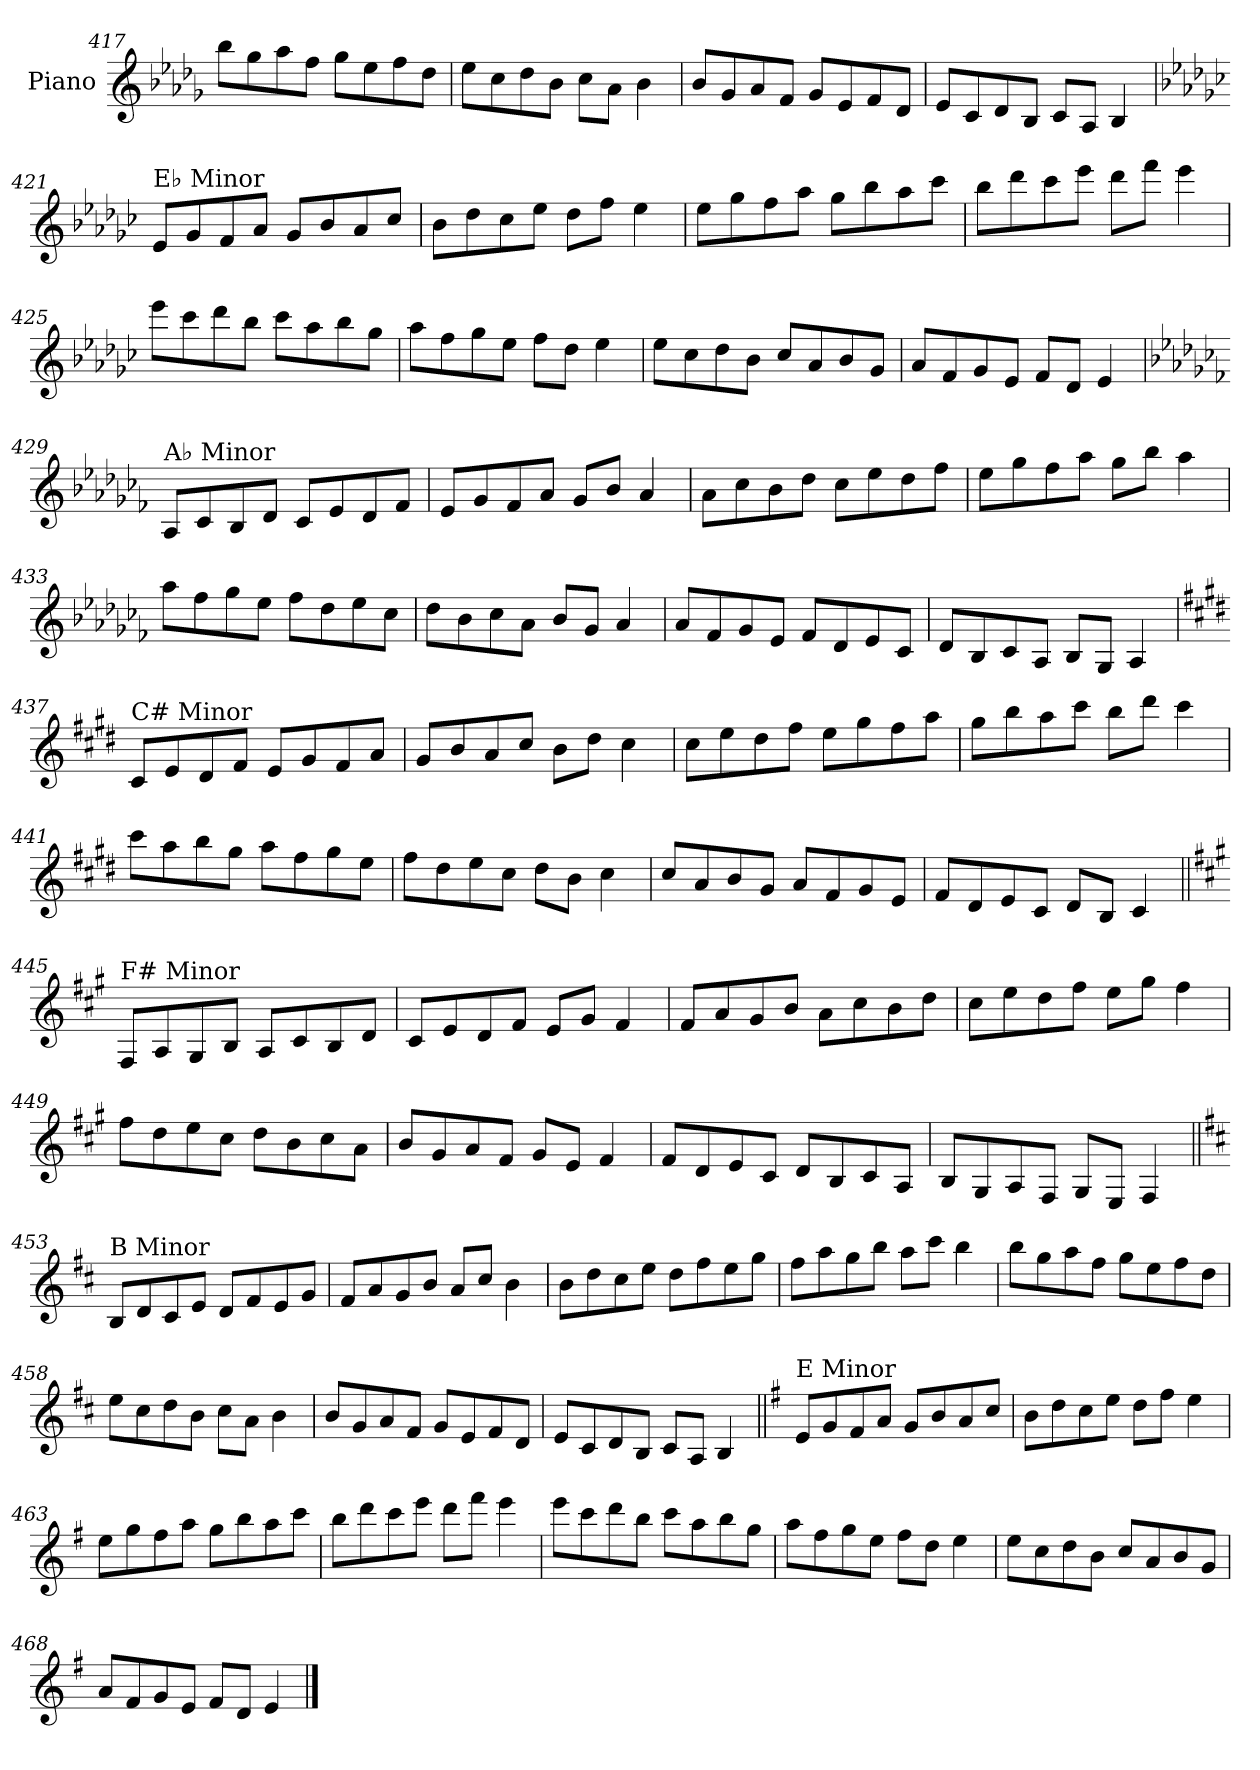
**kern
*part1
*staff1
*I"Piano
*I'Pno.
!!LO:LB:g=z
*clefG2
*k[b-e-a-d-g-]
=417
8bb-\L
8gg-\
8aa-\
8ff\J
8gg-\L
8ee-\
8ff\
8dd-\J
=418
8ee-\L
8cc\
8dd-\
8b-\J
8cc\L
8a-\J
4b-\
=419
8b-/L
8g-/
8a-/
8f/J
8g-/L
8e-/
8f/
8d-/J
=420
8e-/L
8c/
8d-/
8B-/J
8c/L
8A-/J
4B-/
!!LO:LB:g=z
=421
*k[b-e-a-d-g-c-]
!LO:TX:a:t=E♭ Minor
8e-/L
8g-/
8f/
8a-/J
8g-/L
8b-/
8a-/
8cc-/J
=422
8b-\L
8dd-\
8cc-\
8ee-\J
8dd-\L
8ff\J
4ee-\
=423
8ee-\L
8gg-\
8ff\
8aa-\J
8gg-\L
8bb-\
8aa-\
8ccc-\J
=424
8bb-\L
8ddd-\
8ccc-\
8eee-\J
8ddd-\L
8fff\J
4eee-\
!!LO:LB:g=z
=425
8eee-\L
8ccc-\
8ddd-\
8bb-\J
8ccc-\L
8aa-\
8bb-\
8gg-\J
=426
8aa-\L
8ff\
8gg-\
8ee-\J
8ff\L
8dd-\J
4ee-\
=427
8ee-\L
8cc-\
8dd-\
8b-\J
8cc-/L
8a-/
8b-/
8g-/J
=428
8a-/L
8f/
8g-/
8e-/J
8f/L
8d-/J
4e-/
!!LO:LB:g=z
=429
*k[b-e-a-d-g-c-f-]
!LO:TX:a:t=A♭ Minor
8A-/L
8c-/
8B-/
8d-/J
8c-/L
8e-/
8d-/
8f-/J
=430
8e-/L
8g-/
8f-/
8a-/J
8g-/L
8b-/J
4a-/
=431
8a-\L
8cc-\
8b-\
8dd-\J
8cc-\L
8ee-\
8dd-\
8ff-\J
=432
8ee-\L
8gg-\
8ff-\
8aa-\J
8gg-\L
8bb-\J
4aa-\
!!LO:LB:g=z
=433
8aa-\L
8ff-\
8gg-\
8ee-\J
8ff-\L
8dd-\
8ee-\
8cc-\J
=434
8dd-\L
8b-\
8cc-\
8a-\J
8b-/L
8g-/J
4a-/
=435
8a-/L
8f-/
8g-/
8e-/J
8f-/L
8d-/
8e-/
8c-/J
=436
8d-/L
8B-/
8c-/
8A-/J
8B-/L
8G-/J
4A-/
!!LO:PB:g=z
=437
*k[f#c#g#d#]
!LO:TX:a:t=C# Minor
8c#/L
8e/
8d#/
8f#/J
8e/L
8g#/
8f#/
8a/J
=438
8g#/L
8b/
8a/
8cc#/J
8b\L
8dd#\J
4cc#\
=439
8cc#\L
8ee\
8dd#\
8ff#\J
8ee\L
8gg#\
8ff#\
8aa\J
=440
8gg#\L
8bb\
8aa\
8ccc#\J
8bb\L
8ddd#\J
4ccc#\
!!LO:LB:g=z
=441
8ccc#\L
8aa\
8bb\
8gg#\J
8aa\L
8ff#\
8gg#\
8ee\J
=442
8ff#\L
8dd#\
8ee\
8cc#\J
8dd#\L
8b\J
4cc#\
=443
8cc#/L
8a/
8b/
8g#/J
8a/L
8f#/
8g#/
8e/J
=444
8f#/L
8d#/
8e/
8c#/J
8d#/L
8B/J
4c#/
!!LO:LB:g=z
=445||
*k[f#c#g#]
!LO:TX:a:t=F# Minor
8F#/L
8A/
8G#/
8B/J
8A/L
8c#/
8B/
8d/J
=446
8c#/L
8e/
8d/
8f#/J
8e/L
8g#/J
4f#/
=447
8f#/L
8a/
8g#/
8b/J
8a\L
8cc#\
8b\
8dd\J
=448
8cc#\L
8ee\
8dd\
8ff#\J
8ee\L
8gg#\J
4ff#\
!!LO:LB:g=z
=449
8ff#\L
8dd\
8ee\
8cc#\J
8dd\L
8b\
8cc#\
8a\J
=450
8b/L
8g#/
8a/
8f#/J
8g#/L
8e/J
4f#/
=451
8f#/L
8d/
8e/
8c#/J
8d/L
8B/
8c#/
8A/J
=452
8B/L
8G#/
8A/
8F#/J
8G#/L
8E/J
4F#/
!!LO:LB:g=z
=453||
*k[f#c#]
!LO:TX:a:t=B Minor
8B/L
8d/
8c#/
8e/J
8d/L
8f#/
8e/
8g/J
=454
8f#/L
8a/
8g/
8b/J
8a/L
8cc#/J
4b\
=455
8b\L
8dd\
8cc#\
8ee\J
8dd\L
8ff#\
8ee\
8gg\J
=456
8ff#\L
8aa\
8gg\
8bb\J
8aa\L
8ccc#\J
4bb\
!!LO:LB:g=z
=457
8bb\L
8gg\
8aa\
8ff#\J
8gg\L
8ee\
8ff#\
8dd\J
=458
8ee\L
8cc#\
8dd\
8b\J
8cc#\L
8a\J
4b\
=459
8b/L
8g/
8a/
8f#/J
8g/L
8e/
8f#/
8d/J
=460
8e/L
8c#/
8d/
8B/J
8c#/L
8A/J
4B/
!!LO:LB:g=z
=461||
*k[f#]
!LO:TX:a:t=E Minor
8e/L
8g/
8f#/
8a/J
8g/L
8b/
8a/
8cc/J
=462
8b\L
8dd\
8cc\
8ee\J
8dd\L
8ff#\J
4ee\
=463
8ee\L
8gg\
8ff#\
8aa\J
8gg\L
8bb\
8aa\
8ccc\J
=464
8bb\L
8ddd\
8ccc\
8eee\J
8ddd\L
8fff#\J
4eee\
!!LO:LB:g=z
=465
8eee\L
8ccc\
8ddd\
8bb\J
8ccc\L
8aa\
8bb\
8gg\J
=466
8aa\L
8ff#\
8gg\
8ee\J
8ff#\L
8dd\J
4ee\
=467
8ee\L
8cc\
8dd\
8b\J
8cc/L
8a/
8b/
8g/J
=468
8a/L
8f#/
8g/
8e/J
8f#/L
8d/J
4e/
==
*-
